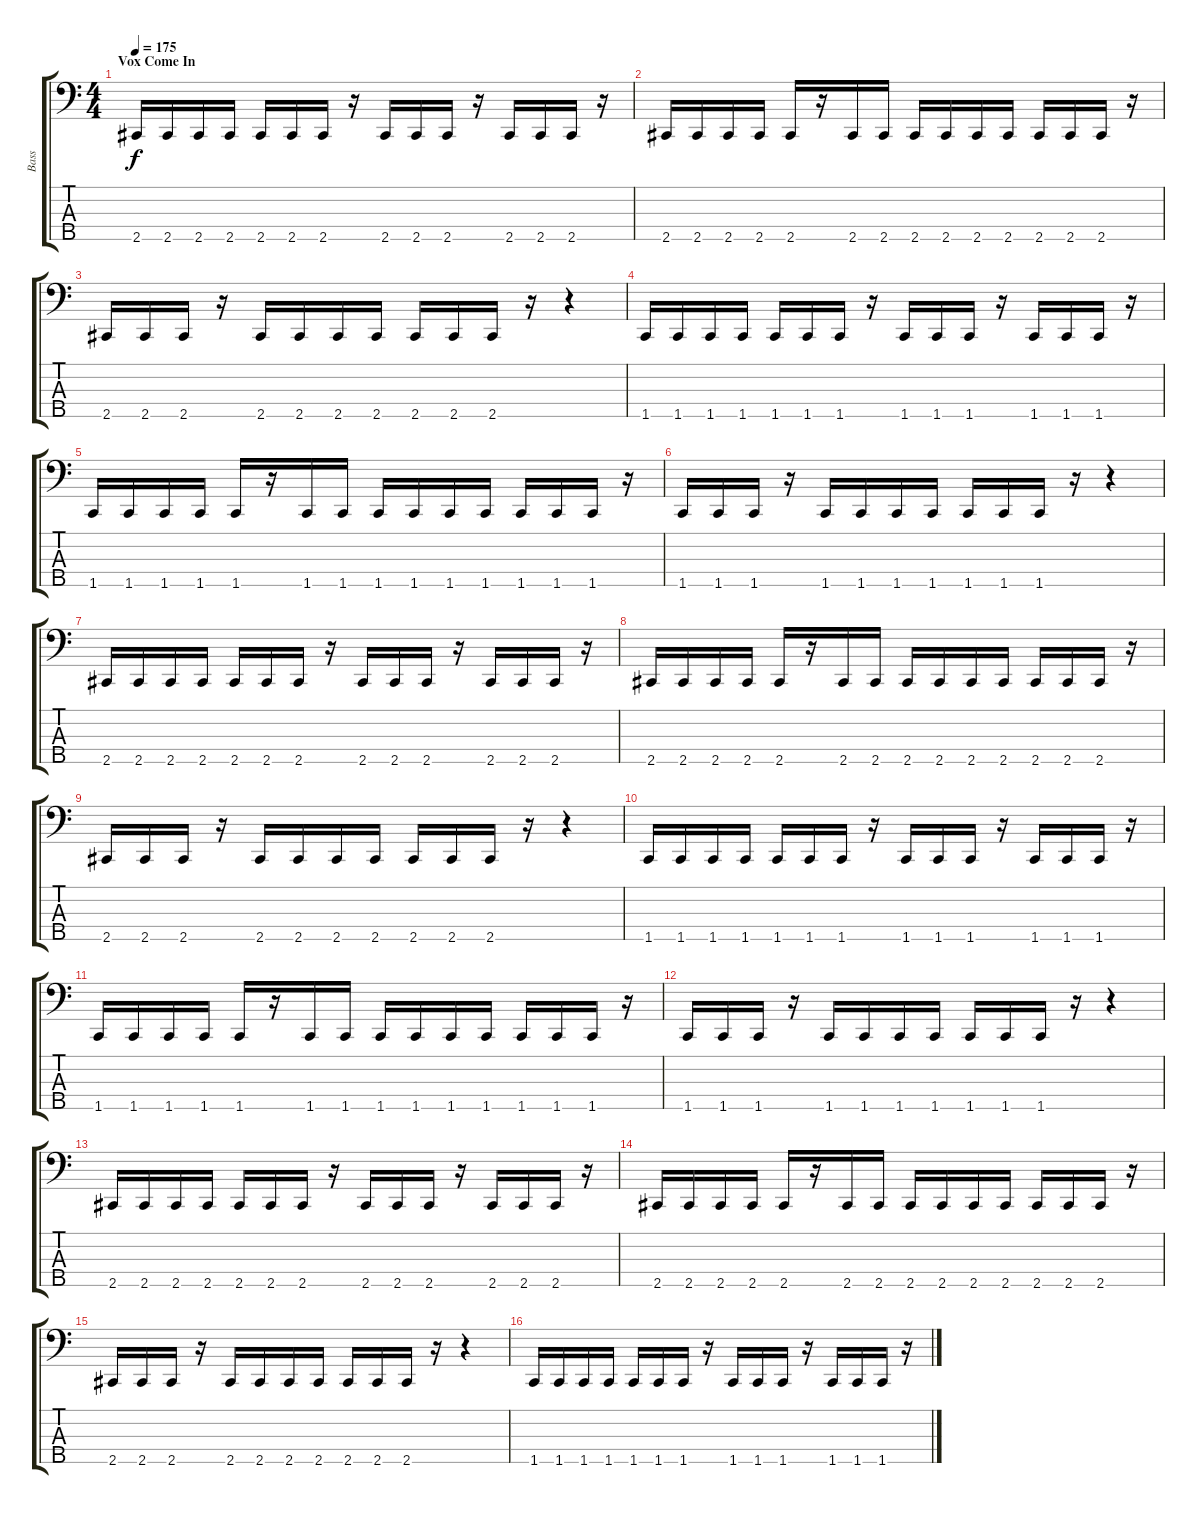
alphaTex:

\track ("Bass" "Bass") {instrument electricbassfinger}
\staff {score tabs}
\tuning (G2 D2 A1 E1 B0) {hide}
\ts (4 4)
\section ("" "Vox Come In")
\tempo 175
\clef f4
\ks c
2.5.16{dy f} 2.5.16 2.5.16 2.5.16 2.5.16 2.5.16 2.5.16 r.16 2.5.16 2.5.16 2.5.16 r.16 2.5.16 2.5.16 2.5.16 r.16 |
2.5.16 2.5.16 2.5.16 2.5.16 2.5.16 r.16 2.5.16 2.5.16 2.5.16 2.5.16 2.5.16 2.5.16 2.5.16 2.5.16 2.5.16 r.16 |
2.5.16 2.5.16 2.5.16 r.16 2.5.16 2.5.16 2.5.16 2.5.16 2.5.16 2.5.16 2.5.16 r.16 r.4 |
1.5.16 1.5.16 1.5.16 1.5.16 1.5.16 1.5.16 1.5.16 r.16 1.5.16 1.5.16 1.5.16 r.16 1.5.16 1.5.16 1.5.16 r.16 |
1.5.16 1.5.16 1.5.16 1.5.16 1.5.16 r.16 1.5.16 1.5.16 1.5.16 1.5.16 1.5.16 1.5.16 1.5.16 1.5.16 1.5.16 r.16 |
1.5.16 1.5.16 1.5.16 r.16 1.5.16 1.5.16 1.5.16 1.5.16 1.5.16 1.5.16 1.5.16 r.16 r.4 |
2.5.16 2.5.16 2.5.16 2.5.16 2.5.16 2.5.16 2.5.16 r.16 2.5.16 2.5.16 2.5.16 r.16 2.5.16 2.5.16 2.5.16 r.16 |
2.5.16 2.5.16 2.5.16 2.5.16 2.5.16 r.16 2.5.16 2.5.16 2.5.16 2.5.16 2.5.16 2.5.16 2.5.16 2.5.16 2.5.16 r.16 |
2.5.16 2.5.16 2.5.16 r.16 2.5.16 2.5.16 2.5.16 2.5.16 2.5.16 2.5.16 2.5.16 r.16 r.4 |
1.5.16 1.5.16 1.5.16 1.5.16 1.5.16 1.5.16 1.5.16 r.16 1.5.16 1.5.16 1.5.16 r.16 1.5.16 1.5.16 1.5.16 r.16 |
1.5.16 1.5.16 1.5.16 1.5.16 1.5.16 r.16 1.5.16 1.5.16 1.5.16 1.5.16 1.5.16 1.5.16 1.5.16 1.5.16 1.5.16 r.16 |
1.5.16 1.5.16 1.5.16 r.16 1.5.16 1.5.16 1.5.16 1.5.16 1.5.16 1.5.16 1.5.16 r.16 r.4 |
2.5.16 2.5.16 2.5.16 2.5.16 2.5.16 2.5.16 2.5.16 r.16 2.5.16 2.5.16 2.5.16 r.16 2.5.16 2.5.16 2.5.16 r.16 |
2.5.16 2.5.16 2.5.16 2.5.16 2.5.16 r.16 2.5.16 2.5.16 2.5.16 2.5.16 2.5.16 2.5.16 2.5.16 2.5.16 2.5.16 r.16 |
2.5.16 2.5.16 2.5.16 r.16 2.5.16 2.5.16 2.5.16 2.5.16 2.5.16 2.5.16 2.5.16 r.16 r.4 |
1.5.16 1.5.16 1.5.16 1.5.16 1.5.16 1.5.16 1.5.16 r.16 1.5.16 1.5.16 1.5.16 r.16 1.5.16 1.5.16 1.5.16 r.16
